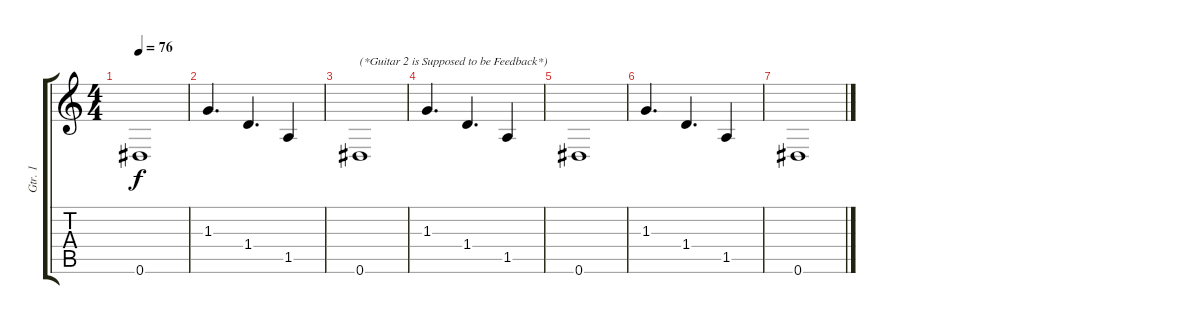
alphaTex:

\track ("Gtr. 1" "Gtr. 1") {instrument electricguitarjazz}
\staff {score tabs}
\tuning (Eb4 Bb3 Gb3 Db3 Ab2 Eb2) {hide}
\ts (4 4)
\tempo 76
\clef g2
\ks c
0.6.1{dy f} |
1.3.4{d} 1.4.4{d} 1.5.4 |
0.6.1{txt "(*Guitar 2 is Supposed to be Feedback*)"} |
1.3.4{d} 1.4.4{d} 1.5.4 |
0.6.1 |
1.3.4{d} 1.4.4{d} 1.5.4 |
0.6.1
